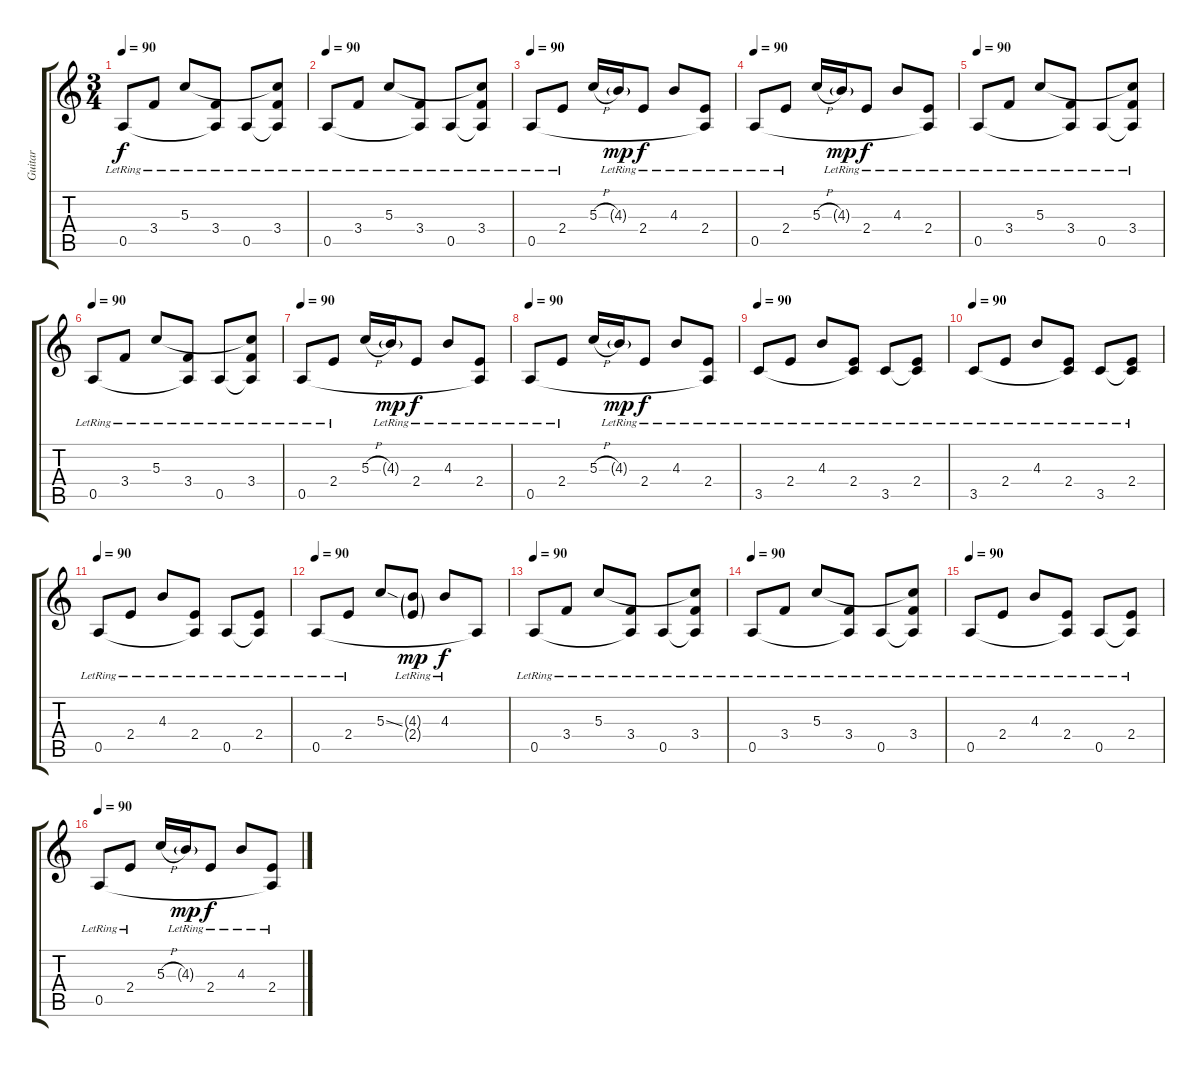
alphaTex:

\track ("Guitar" "Guitar") {instrument acousticguitarsteel}
\staff {score tabs}
\tuning (E4 B3 G3 D3 A2 E2) {hide}
\ts (3 4)
\tempo 90
\clef g2
\ks c
0.5{lr}.8{dy f volume 5} 3.4{lr}.8 5.3{lr}.8 (3.4{lr} 0.5{t}).8{volume 6} 0.5{lr}.8 (5.3{t} 3.4{lr} 0.5{t}).8 |
\tempo 90
0.5{lr}.8{volume 7} 3.4{lr}.8 5.3{lr}.8 (3.4{lr} 0.5{t}).8 0.5{lr}.8 (5.3{t} 3.4{lr} 0.5{t}).8 |
\tempo 90
0.5{lr}.8{volume 7} 2.4{lr}.8 5.3{h}.16 4.3{g lr}.16{dy mp} 2.4{lr}.8{dy f} 4.3{lr}.8 (2.4{lr} 0.5{t}).8 |
\tempo 90
0.5{lr}.8{volume 7} 2.4{lr}.8 5.3{h}.16 4.3{g lr}.16{dy mp} 2.4{lr}.8{dy f} 4.3{lr}.8 (2.4{lr} 0.5{t}).8 |
\tempo 90
0.5{lr}.8{volume 7} 3.4{lr}.8 5.3{lr}.8 (3.4{lr} 0.5{t}).8 0.5{lr}.8 (5.3{t} 3.4{lr} 0.5{t}).8 |
\tempo 90
0.5{lr}.8{volume 7} 3.4{lr}.8 5.3{lr}.8 (3.4{lr} 0.5{t}).8 0.5{lr}.8 (5.3{t} 3.4{lr} 0.5{t}).8 |
\tempo 90
0.5{lr}.8{volume 7} 2.4{lr}.8 5.3{h}.16 4.3{g lr}.16{dy mp} 2.4{lr}.8{dy f} 4.3{lr}.8 (2.4{lr} 0.5{t}).8 |
\tempo 90
0.5{lr}.8{volume 7} 2.4{lr}.8 5.3{h}.16 4.3{g lr}.16{dy mp} 2.4{lr}.8{dy f} 4.3{lr}.8 (2.4{lr} 0.5{t}).8 |
\tempo 90
3.5{lr}.8{volume 7} 2.4{lr}.8 4.3{lr}.8 (2.4{lr} 3.5{t}).8 3.5{lr}.8 (2.4{lr} 3.5{t}).8 |
\tempo 90
3.5{lr}.8{volume 7} 2.4{lr}.8 4.3{lr}.8 (2.4{lr} 3.5{t}).8 3.5{lr}.8 (2.4{lr} 3.5{t}).8 |
\tempo 90
0.5{lr}.8{volume 7} 2.4{lr}.8 4.3{lr}.8 (2.4{lr} 0.5{t}).8 0.5{lr}.8 (2.4{lr} 0.5{t}).8 |
\tempo 90
0.5{lr}.8{volume 7} 2.4{lr}.8 5.3{ss}.8 (4.3{g} 2.4{g lr}).8{dy mp} 4.3{lr}.8{dy f} 0.5{t}.8 |
\tempo 90
0.5{lr}.8{volume 7} 3.4{lr}.8 5.3{lr}.8 (3.4{lr} 0.5{t}).8 0.5{lr}.8 (5.3{t} 3.4{lr} 0.5{t}).8 |
\tempo 90
0.5{lr}.8{volume 7} 3.4{lr}.8 5.3{lr}.8 (3.4{lr} 0.5{t}).8 0.5{lr}.8 (5.3{t} 3.4{lr} 0.5{t}).8 |
\tempo 90
0.5{lr}.8{volume 7} 2.4{lr}.8 4.3{lr}.8 (2.4{lr} 0.5{t}).8 0.5{lr}.8 (2.4{lr} 0.5{t}).8 |
\tempo 90
0.5{lr}.8{volume 7} 2.4{lr}.8 5.3{h}.16 4.3{g lr}.16{dy mp} 2.4{lr}.8{dy f} 4.3{lr}.8 (2.4{lr} 0.5{t}).8
